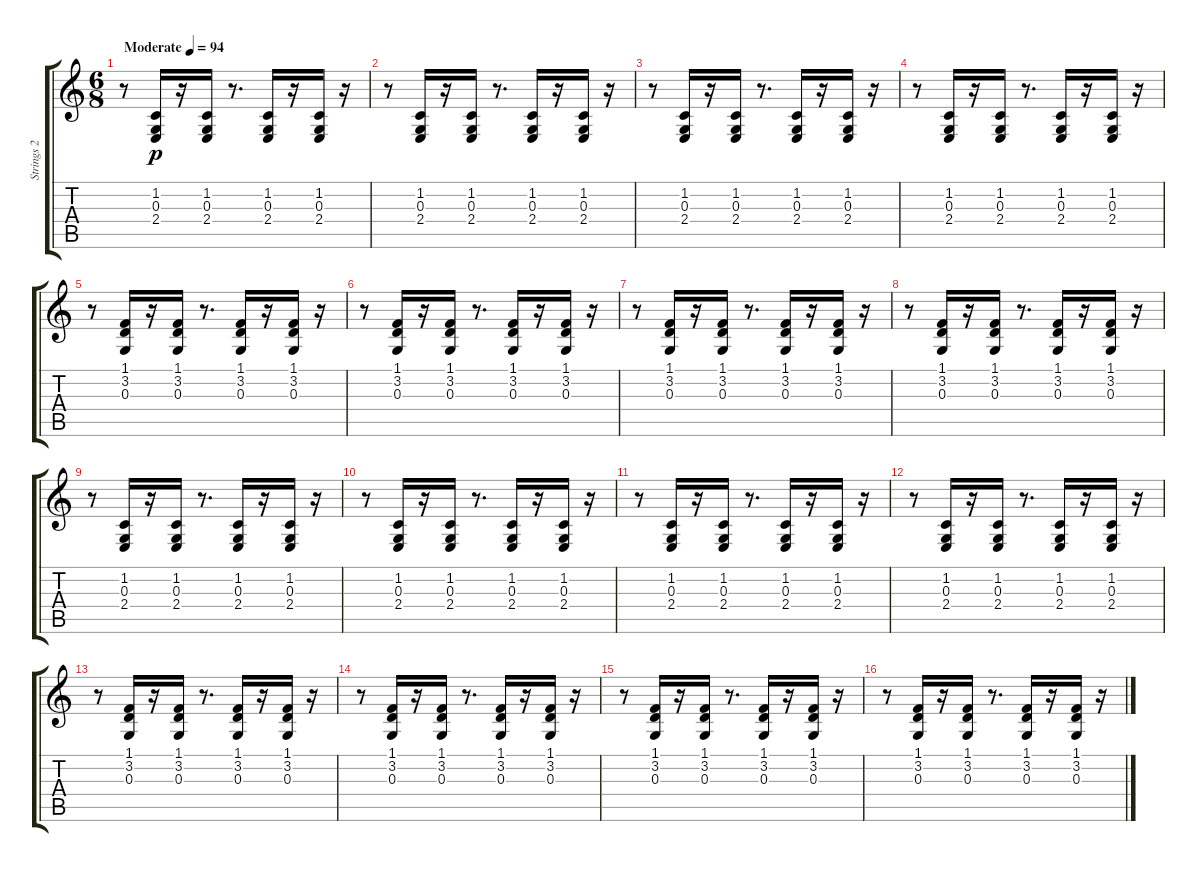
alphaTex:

\track ("Strings 2" "Strings 2") {instrument stringensemble1}
\staff {score tabs}
\tuning (E4 B3 G3 D3 A2 E2) {hide}
\ts (6 8)
\tempo (94 "Moderate")
\clef g2
\ks c
r.8{dy p instrument stringensemble1} (1.2 0.3 2.4).16 r.16 (1.2 0.3 2.4).16 r.8{d} (1.2 0.3 2.4).16 r.16 (1.2 0.3 2.4).16 r.16 |
r.8 (1.2 0.3 2.4).16 r.16 (1.2 0.3 2.4).16 r.8{d} (1.2 0.3 2.4).16 r.16 (1.2 0.3 2.4).16 r.16 |
r.8 (1.2 0.3 2.4).16 r.16 (1.2 0.3 2.4).16 r.8{d} (1.2 0.3 2.4).16 r.16 (1.2 0.3 2.4).16 r.16 |
r.8 (1.2 0.3 2.4).16 r.16 (1.2 0.3 2.4).16 r.8{d} (1.2 0.3 2.4).16 r.16 (1.2 0.3 2.4).16 r.16 |
r.8 (1.1 3.2 0.3).16 r.16 (1.1 3.2 0.3).16 r.8{d} (1.1 3.2 0.3).16 r.16 (1.1 3.2 0.3).16 r.16 |
r.8 (1.1 3.2 0.3).16 r.16 (1.1 3.2 0.3).16 r.8{d} (1.1 3.2 0.3).16 r.16 (1.1 3.2 0.3).16 r.16 |
r.8 (1.1 3.2 0.3).16 r.16 (1.1 3.2 0.3).16 r.8{d} (1.1 3.2 0.3).16 r.16 (1.1 3.2 0.3).16 r.16 |
r.8 (1.1 3.2 0.3).16 r.16 (1.1 3.2 0.3).16 r.8{d} (1.1 3.2 0.3).16 r.16 (1.1 3.2 0.3).16 r.16 |
r.8 (1.2 0.3 2.4).16 r.16 (1.2 0.3 2.4).16 r.8{d} (1.2 0.3 2.4).16 r.16 (1.2 0.3 2.4).16 r.16 |
r.8 (1.2 0.3 2.4).16 r.16 (1.2 0.3 2.4).16 r.8{d} (1.2 0.3 2.4).16 r.16 (1.2 0.3 2.4).16 r.16 |
r.8 (1.2 0.3 2.4).16 r.16 (1.2 0.3 2.4).16 r.8{d} (1.2 0.3 2.4).16 r.16 (1.2 0.3 2.4).16 r.16 |
r.8 (1.2 0.3 2.4).16 r.16 (1.2 0.3 2.4).16 r.8{d} (1.2 0.3 2.4).16 r.16 (1.2 0.3 2.4).16 r.16 |
r.8 (1.1 3.2 0.3).16 r.16 (1.1 3.2 0.3).16 r.8{d} (1.1 3.2 0.3).16 r.16 (1.1 3.2 0.3).16 r.16 |
r.8 (1.1 3.2 0.3).16 r.16 (1.1 3.2 0.3).16 r.8{d} (1.1 3.2 0.3).16 r.16 (1.1 3.2 0.3).16 r.16 |
r.8 (1.1 3.2 0.3).16 r.16 (1.1 3.2 0.3).16 r.8{d} (1.1 3.2 0.3).16 r.16 (1.1 3.2 0.3).16 r.16 |
r.8 (1.1 3.2 0.3).16 r.16 (1.1 3.2 0.3).16 r.8{d} (1.1 3.2 0.3).16 r.16 (1.1 3.2 0.3).16 r.16
